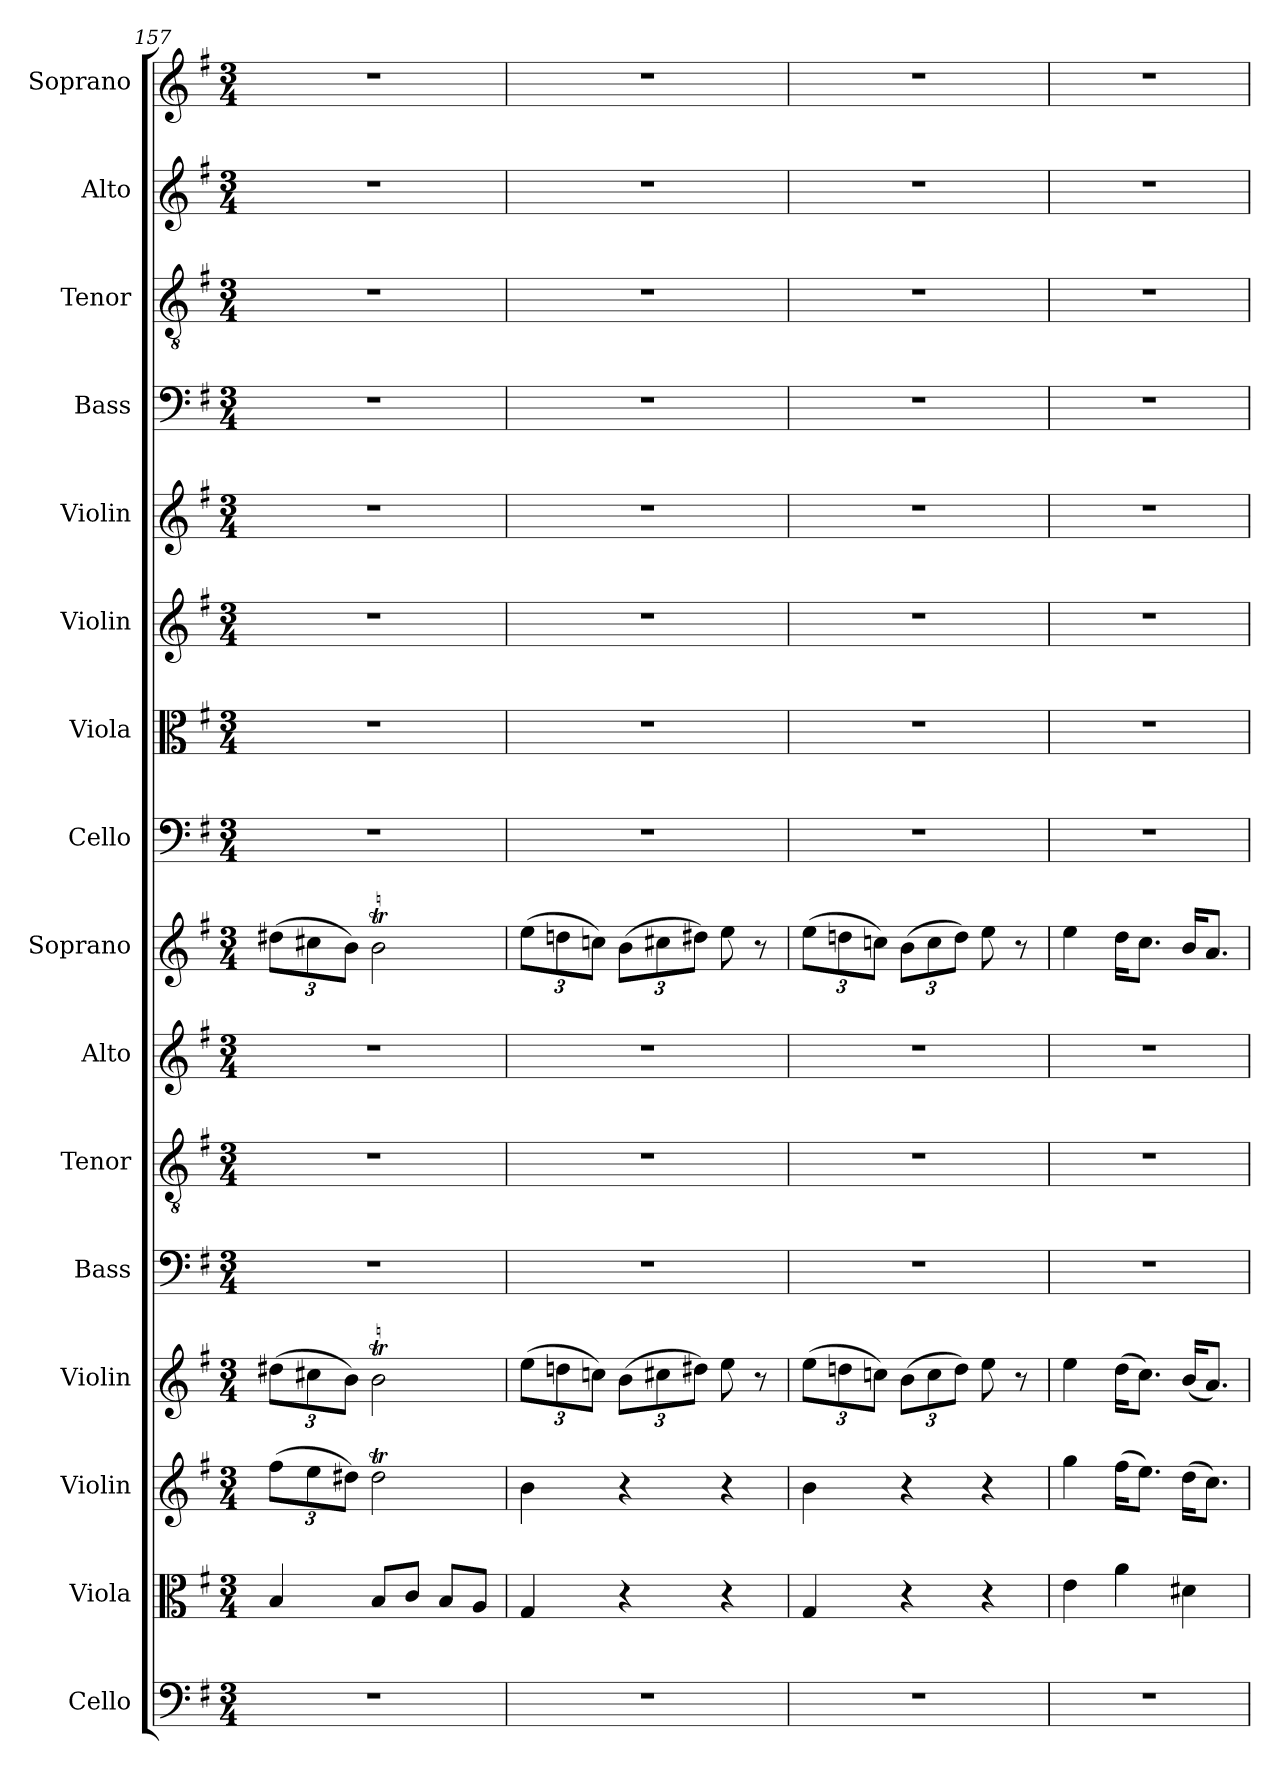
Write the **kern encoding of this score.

**kern	**kern	**kern	**kern	**kern	**kern	**kern	**kern	**kern	**kern	**kern	**kern	**kern	**kern	**kern	**kern
*part16	*part15	*part14	*part13	*part12	*part11	*part10	*part9	*part8	*part7	*part6	*part5	*part4	*part3	*part2	*part1
*staff16	*staff15	*staff14	*staff13	*staff12	*staff11	*staff10	*staff9	*staff8	*staff7	*staff6	*staff5	*staff4	*staff3	*staff2	*staff1
*I"Cello	*I"Viola	*I"Violin	*I"Violin	*I"Bass	*I"Tenor	*I"Alto	*I"Soprano	*I"Cello	*I"Viola	*I"Violin	*I"Violin	*I"Bass	*I"Tenor	*I"Alto	*I"Soprano
*	*I'Vla.	*I'Vln.	*I'Vln.	*I'B	*I'T	*I'A	*I'S	*	*I'Vla.	*I'Vln.	*I'Vln.	*I'B	*I'T	*I'A	*I'S
*clefF4	*clefC3	*clefG2	*clefG2	*clefF4	*clefGv2	*clefG2	*clefG2	*clefF4	*clefC3	*clefG2	*clefG2	*clefF4	*clefGv2	*clefG2	*clefG2
*k[f#]	*k[f#]	*k[f#]	*k[f#]	*k[f#]	*k[f#]	*k[f#]	*k[f#]	*k[f#]	*k[f#]	*k[f#]	*k[f#]	*k[f#]	*k[f#]	*k[f#]	*k[f#]
*e:	*e:	*e:	*e:	*e:	*e:	*e:	*e:	*e:	*e:	*e:	*e:	*e:	*e:	*e:	*e:
*M3/4	*M3/4	*M3/4	*M3/4	*M3/4	*M3/4	*M3/4	*M3/4	*M3/4	*M3/4	*M3/4	*M3/4	*M3/4	*M3/4	*M3/4	*M3/4
=157	=157	=157	=157	=157	=157	=157	=157	=157	=157	=157	=157	=157	=157	=157	=157
2.r	4B/	(>12ff#\L	(>12dd#X\L	2.r	2.r	2.r	(>12dd#X\L	2.r	2.r	2.r	2.r	2.r	2.r	2.r	2.r
.	.	12ee\	12cc#X\	.	.	.	12cc#X\	.	.	.	.	.	.	.	.
.	.	12dd#X\J)	12b\J)	.	.	.	12b\J)	.	.	.	.	.	.	.	.
.	8B/L	2dd#t\	2bt\	.	.	.	2bt\	.	.	.	.	.	.	.	.
.	8c/J	.	.	.	.	.	.	.	.	.	.	.	.	.	.
.	8B/L	.	.	.	.	.	.	.	.	.	.	.	.	.	.
.	8A/J	.	.	.	.	.	.	.	.	.	.	.	.	.	.
=158	=158	=158	=158	=158	=158	=158	=158	=158	=158	=158	=158	=158	=158	=158	=158
2.r	4G/	4b\	(>12ee\L	2.r	2.r	2.r	(>12ee\L	2.r	2.r	2.r	2.r	2.r	2.r	2.r	2.r
.	.	.	12ddn\	.	.	.	12ddn\	.	.	.	.	.	.	.	.
.	.	.	12ccn\J)	.	.	.	12ccn\J)	.	.	.	.	.	.	.	.
.	4r	4r	(>12b\L	.	.	.	(>12b\L	.	.	.	.	.	.	.	.
.	.	.	12cc#X\	.	.	.	12cc#X\	.	.	.	.	.	.	.	.
.	.	.	12dd#X\J)	.	.	.	12dd#X\J)	.	.	.	.	.	.	.	.
.	4r	4r	8ee\	.	.	.	8ee\	.	.	.	.	.	.	.	.
.	.	.	8r	.	.	.	8r	.	.	.	.	.	.	.	.
=159	=159	=159	=159	=159	=159	=159	=159	=159	=159	=159	=159	=159	=159	=159	=159
2.r	4G/	4b\	(>12ee\L	2.r	2.r	2.r	(>12ee\L	2.r	2.r	2.r	2.r	2.r	2.r	2.r	2.r
.	.	.	12ddn\	.	.	.	12ddn\	.	.	.	.	.	.	.	.
.	.	.	12ccn\J)	.	.	.	12ccn\J)	.	.	.	.	.	.	.	.
.	4r	4r	(>12b\L	.	.	.	(>12b\L	.	.	.	.	.	.	.	.
.	.	.	12cc\	.	.	.	12cc\	.	.	.	.	.	.	.	.
.	.	.	12dd\J)	.	.	.	12dd\J)	.	.	.	.	.	.	.	.
.	4r	4r	8ee\	.	.	.	8ee\	.	.	.	.	.	.	.	.
.	.	.	8r	.	.	.	8r	.	.	.	.	.	.	.	.
!!LO:PB:g=z
=160	=160	=160	=160	=160	=160	=160	=160	=160	=160	=160	=160	=160	=160	=160	=160
2.r	4e\	4gg\	4ee\	2.r	2.r	2.r	4ee\	2.r	2.r	2.r	2.r	2.r	2.r	2.r	2.r
.	4a\	(>16ff#\KL	(>16dd\KL	.	.	.	16dd\KL	.	.	.	.	.	.	.	.
.	.	8.ee\J)	8.cc\J)	.	.	.	8.cc\J	.	.	.	.	.	.	.	.
.	4d#X\	(>16dd\KL	(<16b/KL	.	.	.	16b/KL	.	.	.	.	.	.	.	.
.	.	8.cc\J)	8.a/J)	.	.	.	8.a/J	.	.	.	.	.	.	.	.
=	=	=	=	=	=	=	=	=	=	=	=	=	=	=	=
*-	*-	*-	*-	*-	*-	*-	*-	*-	*-	*-	*-	*-	*-	*-	*-
